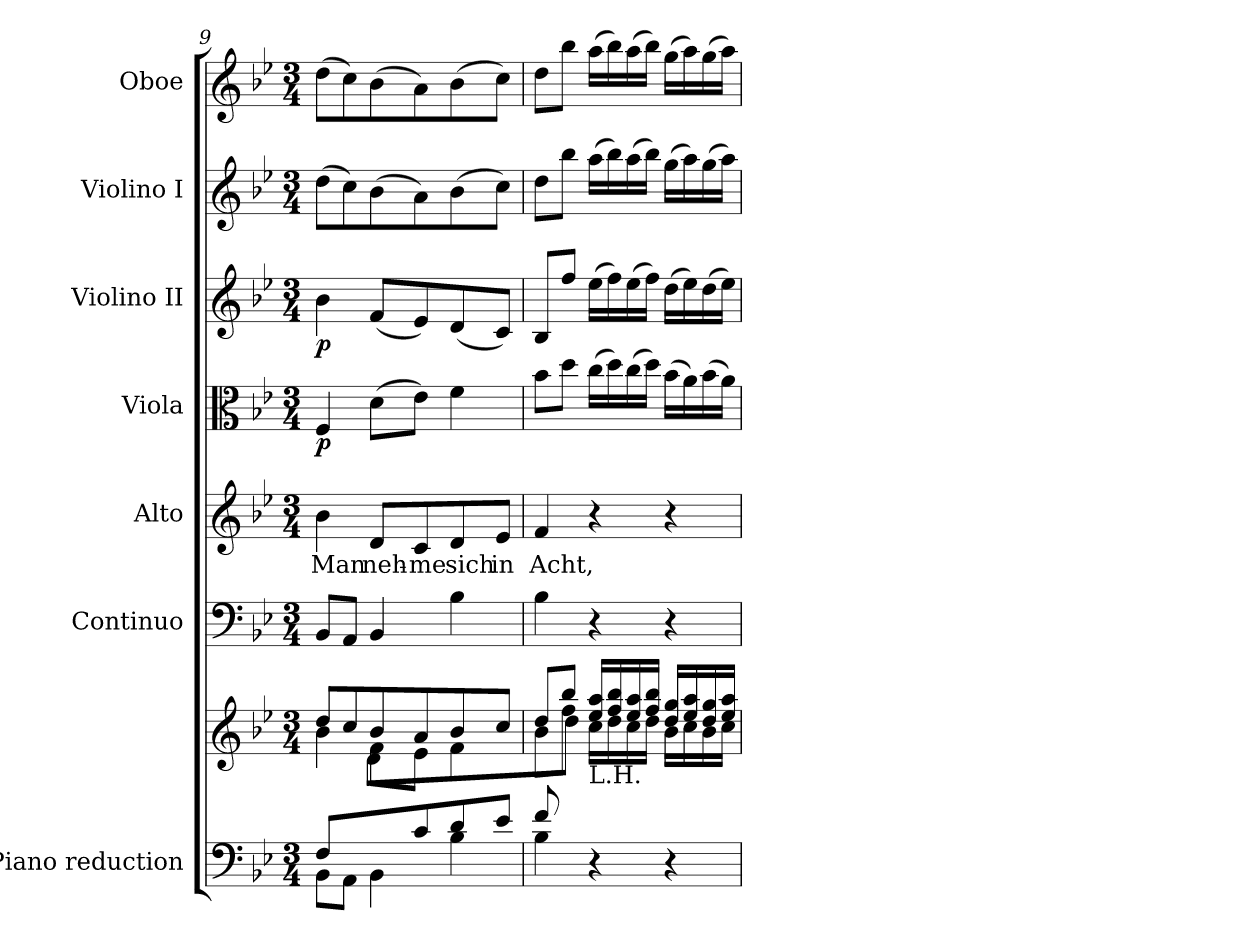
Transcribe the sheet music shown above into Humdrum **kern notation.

**kern	**kern	**dynam	**kern	**kern	**text	**kern	**dynam	**kern	**dynam	**kern	**dynam	**kern	**dynam
*part7	*part7	*part7	*part6	*part5	*part5	*part4	*part4	*part3	*part3	*part2	*part2	*part1	*part1
*staff8	*staff7	*staff7/8	*staff6	*staff5	*staff5	*staff4	*staff4	*staff3	*staff3	*staff2	*staff2	*staff1	*staff1
*I"Piano reduction	*	*	*I"Continuo	*I"Alto	*	*I"Viola	*	*I"Violino II	*	*I"Violino I	*	*I"Oboe	*
*I'Pno	*	*	*	*	*	*	*	*	*	*	*	*I'Ob	*
*clefF4	*clefG2	*	*clefF4	*clefG2	*	*clefC3	*	*clefG2	*	*clefG2	*	*clefG2	*
*k[b-e-]	*k[b-e-]	*	*k[b-e-]	*k[b-e-]	*	*k[b-e-]	*	*k[b-e-]	*	*k[b-e-]	*	*k[b-e-]	*
*M3/4	*M3/4	*	*M3/4	*M3/4	*	*M3/4	*	*M3/4	*	*M3/4	*	*M3/4	*
=9	=9	=9	=9	=9	=9	=9	=9	=9	=9	=9	=9	=9	=9
*^	*^	*	*	*	*	*	*	*	*	*	*	*	*
*	*	*	*^	*	*	*	*	*	*	*	*	*	*	*	*
!	!	!	!	!	!LO:DY:b	!	!	!LO:LY:b	!	!	!	!	!	!	!	!
!	!	!	!	!	!LO:DY:n=1:b	!	!	!	!	!LO:DY:b	!	!LO:DY:b	!	!LO:DY:b	!	!
!	!	!	!	!	!	!	!	!	!	!	!	!	!	!LO:DY:n=1:b	!	!LO:DY:b
!	!	!	!	!	!	!	!	!	!	!	!	!	!	!	!	!LO:DY:n=1:b
4F/	8BB-\L	8dd/L	4b-\	4ryy	p other-dynamics	8BB-/L	4b-\	Man	4F/	p	4b-\	p	(8dd\L	p other-dynamics	(8dd\L	p other-dynamics
.	8AA\J	8cc/	.	.	.	8AA/J	.	.	.	.	.	.	8cc\)	.	8cc\)	.
!	!	!	!	!	!	!	!	!LO:LY:b	!	!	!	!	!	!	!	!
8ryy	4BB-\	8b-/	8f\L	8d\L	.	4BB-/	8d/L	neh-	(8d\L	.	(8f/L	.	(8b-\	.	(8b-\	.
!	!	!	!	!	!	!	!	!LO:LY:b	!	!	!	!	!	!	!	!
8c/	.	8a/	8e-\J	4.ryy	.	.	8c/	-me	8e-\J)	.	8e-/)	.	8a\)	.	8a\)	.
!	!	!	!	!	!	!	!	!LO:LY:b	!	!	!	!	!	!	!	!
8d/	4B-\	8b-/	4f\	.	.	4B-\	8d/	sich	4f\	.	(8d/	.	(8b-\	.	(8b-\	.
!	!	!	!	!	!	!	!	!LO:LY:b	!	!	!	!	!	!	!	!
8e-/J	.	8cc/J	.	.	.	.	8e-/J	in	.	.	8c/J)	.	8cc\J)	.	8cc\J)	.
=10	=10	=10	=10	=10	=10	=10	=10	=10	=10	=10	=10	=10	=10	=10	=10	=10
!	!	!	!	!	!	!	!	!LO:LY:b	!	!	!	!	!	!	!	!
8f/L	4B-\	8dd/L	8b-\L	8ryy	.	4B-\	4f/	Acht,	8b-\L	.	8B-/L	.	8dd\L	.	8dd\L	.
8ryy	.	8bb-/J	8ff\J	8dd\J	.	.	.	.	8dd\J	.	8ff/J	.	8bb-\J	.	8bb-\J	.
!	!	!LO:TX:b:t=L.H.	!	!	!	!	!	!	!	!	!	!	!	!	!	!
4r	4ryy	16ee-/ 16aa/LL	16cc\LL	2ryy	.	4r	4r	.	(16cc\LL	.	(16ee-\LL	.	(16aa\LL	.	(16aa\LL	.
.	.	16ff/ 16bb-/	16dd\	.	.	.	.	.	16dd\)	.	16ff\)	.	16bb-\)	.	16bb-\)	.
.	.	16ee-/ 16aa/	16cc\	.	.	.	.	.	(16cc\	.	(16ee-\	.	(16aa\	.	(16aa\	.
.	.	16ff/ 16bb-/JJ	16dd\JJ	.	.	.	.	.	16dd\JJ)	.	16ff\JJ)	.	16bb-\JJ)	.	16bb-\JJ)	.
4r	4ryy	16dd/ 16gg/LL	16b-\LL	.	.	4r	4r	.	(16b-\LL	.	(16dd\LL	.	(16gg\LL	.	(16gg\LL	.
.	.	16ee-/ 16aa/	16cc\	.	.	.	.	.	16a\)	.	16ee-\)	.	16aa\)	.	16aa\)	.
.	.	16dd/ 16gg/	16b-\	.	.	.	.	.	(16b-\	.	(16dd\	.	(16gg\	.	(16gg\	.
.	.	16ee-/ 16aa/JJ	16cc\JJ	.	.	.	.	.	16a\JJ)	.	16ee-\JJ)	.	16aa\JJ)	.	16aa\JJ)	.
*v	*v	*	*	*	*	*	*	*	*	*	*	*	*	*	*	*
*	*v	*v	*v	*	*	*	*	*	*	*	*	*	*	*	*
=	=	=	=	=	=	=	=	=	=	=	=	=	=
*-	*-	*-	*-	*-	*-	*-	*-	*-	*-	*-	*-	*-	*-
